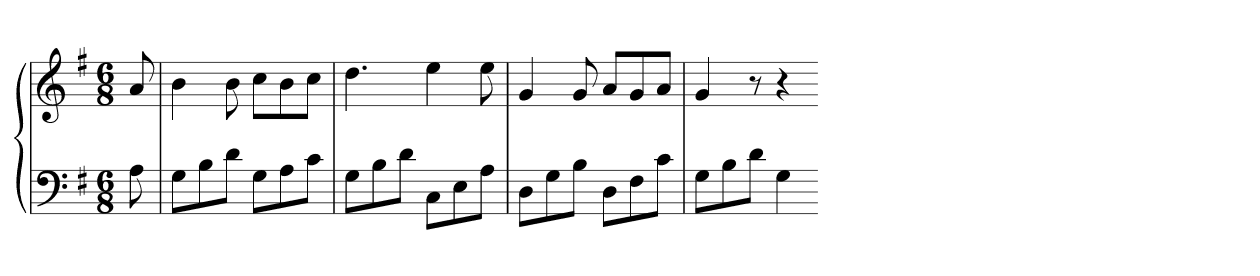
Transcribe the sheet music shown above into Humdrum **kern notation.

**kern	**kern
*part1	*part1
*staff2	*staff1
*clefF4	*clefG2
*k[f#]	*k[f#]
*G:	*G:
*M6/8	*M6/8
=	=
8A	8a
=5	=5
8GL	4b
8B	.
8dJ	8b
8GL	8ccL
8A	8b
8cJ	8ccJ
=6	=6
8GL	4.dd
8B	.
8dJ	.
8CL	4ee
8E	.
8AJ	8ee
=7	=7
8DL	4g
8G	.
8BJ	8g
8DL	8aL
8F#	8g
8cJ	8aJ
=8	=8
8GL	4g
8B	.
8dJ	8r
4G	4r
=-	=-
*-	*-
